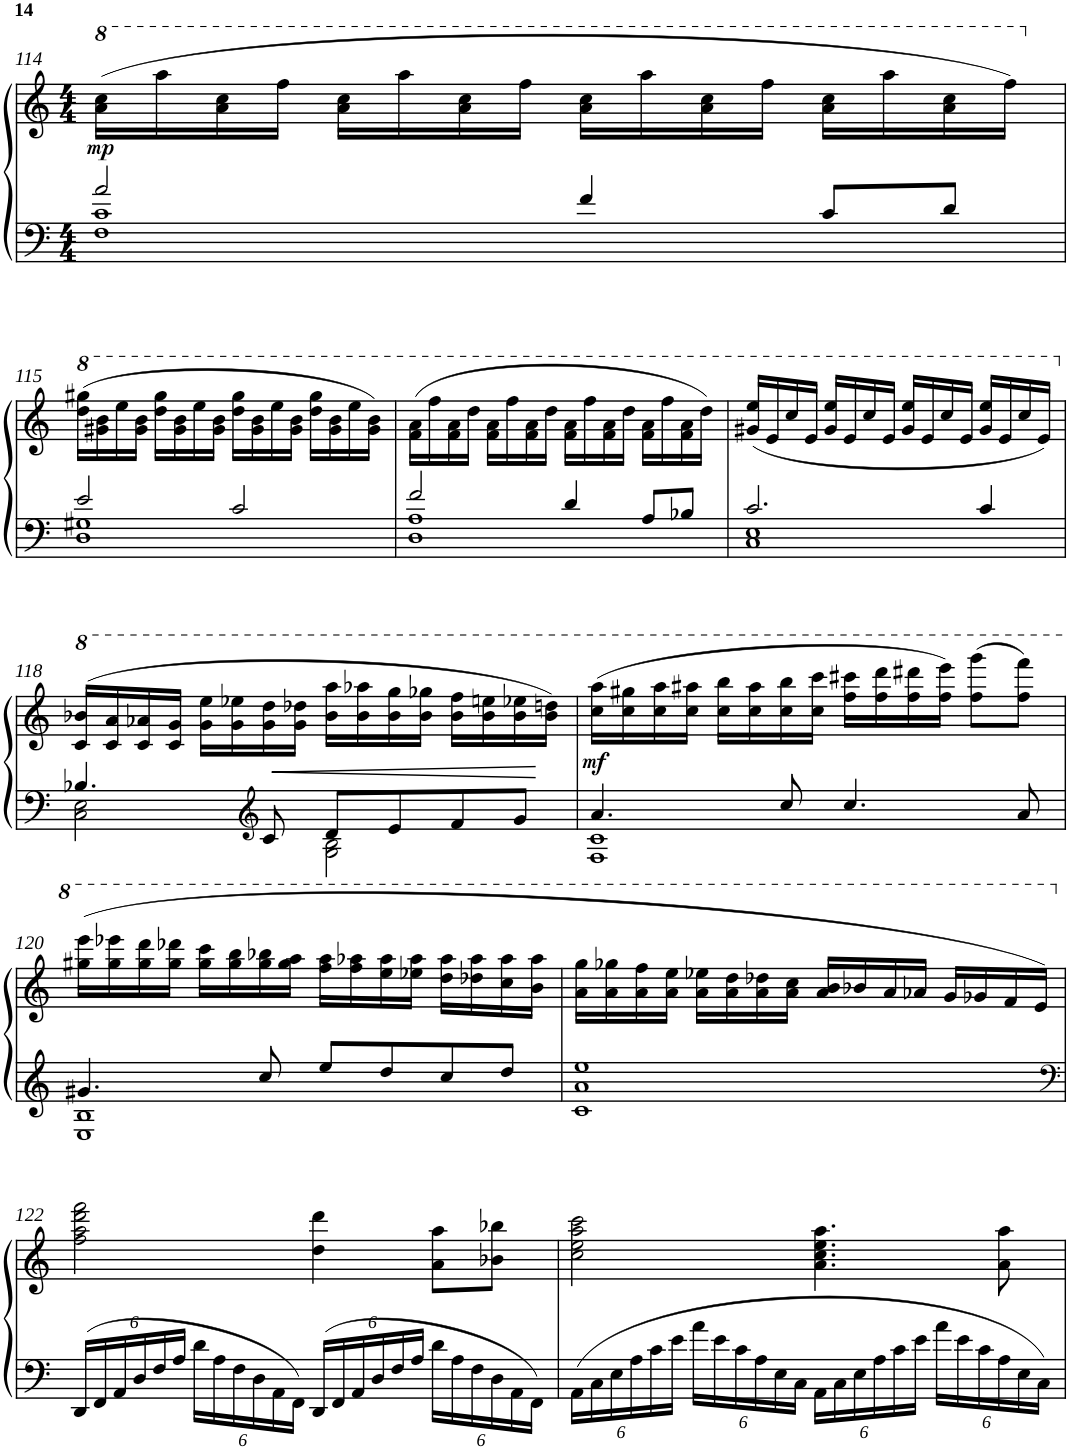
**kern	**kern	**dynam
*part1	*part1	*part1
*staff2	*staff1	*staff1/2
*I"Piano	*	*
*I'Pno	*	*
!!LO:PB:g=z
*clefF4	*clefG2	*
*k[]	*k[]	*
*M4/4	*M4/4	*
=114	=114	=114
*^	*	*
*	*	*8va	*
!	!	!	!LO:DY:b
2a/	1F 1c	(>16aa\ 16ccc\LL	mp
.	.	16aaa\	.
.	.	16aa\ 16ccc\	.
.	.	16fff\JJ	.
.	.	16aa\ 16ccc\LL	.
.	.	16aaa\	.
.	.	16aa\ 16ccc\	.
.	.	16fff\JJ	.
4f/	.	16aa\ 16ccc\LL	.
.	.	16aaa\	.
.	.	16aa\ 16ccc\	.
.	.	16fff\JJ	.
8c/L	.	16aa\ 16ccc\LL	.
.	.	16aaa\	.
8d/J	.	16aa\ 16ccc\	.
.	.	16fff\JJ)	.
!!LO:LB:g=z
=115	=115	=115	=115
*	*	*X8va	*
*	*	*8va	*
2e/	1D 1G#X	(>16ddd\ 16ggg#X\LL	.
.	.	16gg#X\ 16bb\	.
.	.	16eee\	.
.	.	16gg#\ 16bb\JJ	.
.	.	16ddd\ 16ggg#\LL	.
.	.	16gg#\ 16bb\	.
.	.	16eee\	.
.	.	16gg#\ 16bb\JJ	.
2c/	.	16ddd\ 16ggg#\LL	.
.	.	16gg#\ 16bb\	.
.	.	16eee\	.
.	.	16gg#\ 16bb\JJ	.
.	.	16ddd\ 16ggg#\LL	.
.	.	16gg#\ 16bb\	.
.	.	16eee\	.
.	.	16gg#\ 16bb\JJ)	.
=116	=116	=116	=116
2f/	1D 1A	(>16ff\ 16aa\LL	.
.	.	16fff\	.
.	.	16ff\ 16aa\	.
.	.	16ddd\JJ	.
.	.	16ff\ 16aa\LL	.
.	.	16fff\	.
.	.	16ff\ 16aa\	.
.	.	16ddd\JJ	.
4d/	.	16ff\ 16aa\LL	.
.	.	16fff\	.
.	.	16ff\ 16aa\	.
.	.	16ddd\JJ	.
8A/L	.	16ff\ 16aa\LL	.
.	.	16fff\	.
8B-X/J	.	16ff\ 16aa\	.
.	.	16ddd\JJ)	.
=117	=117	=117	=117
2.c/	1C 1E	(<16gg#X/ 16eee/LL	.
.	.	16ee/	.
.	.	16ccc/	.
.	.	16ee/JJ	.
.	.	16gg#/ 16eee/LL	.
.	.	16ee/	.
.	.	16ccc/	.
.	.	16ee/JJ	.
.	.	16gg#/ 16eee/LL	.
.	.	16ee/	.
.	.	16ccc/	.
.	.	16ee/JJ	.
4c/	.	16gg#/ 16eee/LL	.
.	.	16ee/	.
.	.	16ccc/	.
.	.	16ee/JJ)	.
!!LO:LB:g=z
=118	=118	=118	=118
*	*	*X8va	*
4.B-X/	2C\ 2E\	(>16c/ 16b-X/LL	.
*	*	*8va	*
.	.	16cc/ 16aa/	.
.	.	16cc/ 16aa-X/	.
.	.	16cc/ 16gg/JJ	.
.	.	16gg\ 16eee\LL	.
.	.	16gg\ 16eee-X\	.
*clefG2	*	*	*
8c/	.	16gg\ 16ddd\	.
!	!	!	!LO:HP:b
.	.	16gg\ 16ddd-X\JJ	<
8d/L	2G\ 2B-\	16bb-\ 16aaa\LL	.
.	.	16bb-\ 16aaa-X\	.
8e/	.	16bb-\ 16ggg\	.
.	.	16bb-\ 16ggg-X\JJ	.
8f/	.	16bb-\ 16fff\LL	.
.	.	16bb-\ 16eeen\	.
8g/J	.	16bb-\ 16eee-X\	.
.	.	16bb-\ 16dddn\JJ)	[
=119	=119	=119	=119
!	!	!	!LO:DY:b
4.a/	1F 1c	(>16ccc\ 16aaa\LL	mf
.	.	16ccc\ 16ggg#X\	.
.	.	16ccc\ 16aaa\	.
.	.	16ccc\ 16aaa#X\JJ	.
.	.	16ccc\ 16bbb\LL	.
.	.	16ccc\ 16aaa#\	.
8cc/	.	16ccc\ 16bbb\	.
.	.	16ccc\ 16cccc\JJ	.
4.cc/	.	16fff\ 16cccc#X\LL	.
.	.	16fff\ 16dddd\	.
.	.	16fff\ 16dddd#X\	.
.	.	16fff\ 16eeee\JJ)	.
.	.	(>8fff\ 8gggg\L	.
8a/	.	8fff\ 8ffff\J)	.
!!LO:LB:g=z
=120	=120	=120	=120
4.g#X/	1E 1B	(>16ggg#X\ 16eeee\LL	.
.	.	16ggg#\ 16eeee-X\	.
.	.	16ggg#\ 16dddd\	.
.	.	16ggg#\ 16dddd-X\JJ	.
.	.	16ggg#\ 16cccc\LL	.
.	.	16ggg#\ 16bbb\	.
8cc/	.	16ggg#\ 16bbb-X\	.
.	.	16ggg#\ 16aaa\JJ	.
8ee/L	.	16fff\ 16aaa\LL	.
.	.	16fff\ 16aaa-X\	.
8dd/	.	16eee\ 16aaa-\	.
.	.	16eee-X\ 16aaa-\JJ	.
8cc/	.	16ddd\ 16aaa-\LL	.
.	.	16ddd-X\ 16aaa-\	.
8dd/J	.	16ccc\ 16aaa-\	.
.	.	16bb\ 16aaa-\JJ	.
*v	*v	*	*
=121	=121	=121
1c 1a 1ee	16aa\ 16ggg\LL	.
.	16aa\ 16ggg-X\	.
.	16aa\ 16fff\	.
.	16aa\ 16eee\JJ	.
.	16aa\ 16eee-X\LL	.
.	16aa\ 16ddd\	.
.	16aa\ 16ddd-X\	.
.	16aa\ 16ccc\JJ	.
.	16aa/ 16bb/LL	.
.	16bb-X/	.
.	16aa/	.
.	16aa-X/JJ	.
.	16gg/LL	.
.	16gg-X/	.
.	16ff/	.
.	16ee/JJ)	.
!!LO:LB:g=z
=122	=122	=122
*clefF4	*	*
*Xbrackettup	*	*
*	*X8va	*
24DD/LL	2ff\ 2aa\ 2ddd\ 2fff\	.
24FF/	.	.
24AA/	.	.
24D/	.	.
24F/	.	.
24A/JJ	.	.
24d\LL	.	.
24A\	.	.
24F\	.	.
24D\	.	.
24AA\	.	.
24FF\JJ	.	.
24DD/LL	4dd\ 4ddd\	.
24FF/	.	.
24AA/	.	.
24D/	.	.
24F/	.	.
24A/JJ	.	.
24d\LL	8a\ 8aa\L	.
24A\	.	.
24F\	.	.
24D\	8b-X\ 8bb-X\J	.
24AA\	.	.
24FF\JJ	.	.
=123	=123	=123
24AA\LL	2cc\ 2ee\ 2aa\ 2ccc\	.
24C\	.	.
24E\	.	.
24A\	.	.
24c\	.	.
24e\JJ	.	.
24a\LL	.	.
24e\	.	.
24c\	.	.
24A\	.	.
24E\	.	.
24C\JJ	.	.
24AA\LL	4.a\ 4.cc\ 4.ee\ 4.aa\	.
24C\	.	.
24E\	.	.
24A\	.	.
24c\	.	.
24e\JJ	.	.
24a\LL	.	.
24e\	.	.
24c\	.	.
24A\	8a\ 8aa\	.
24E\	.	.
24C\JJ	.	.
=	=	=
*-	*-	*-
